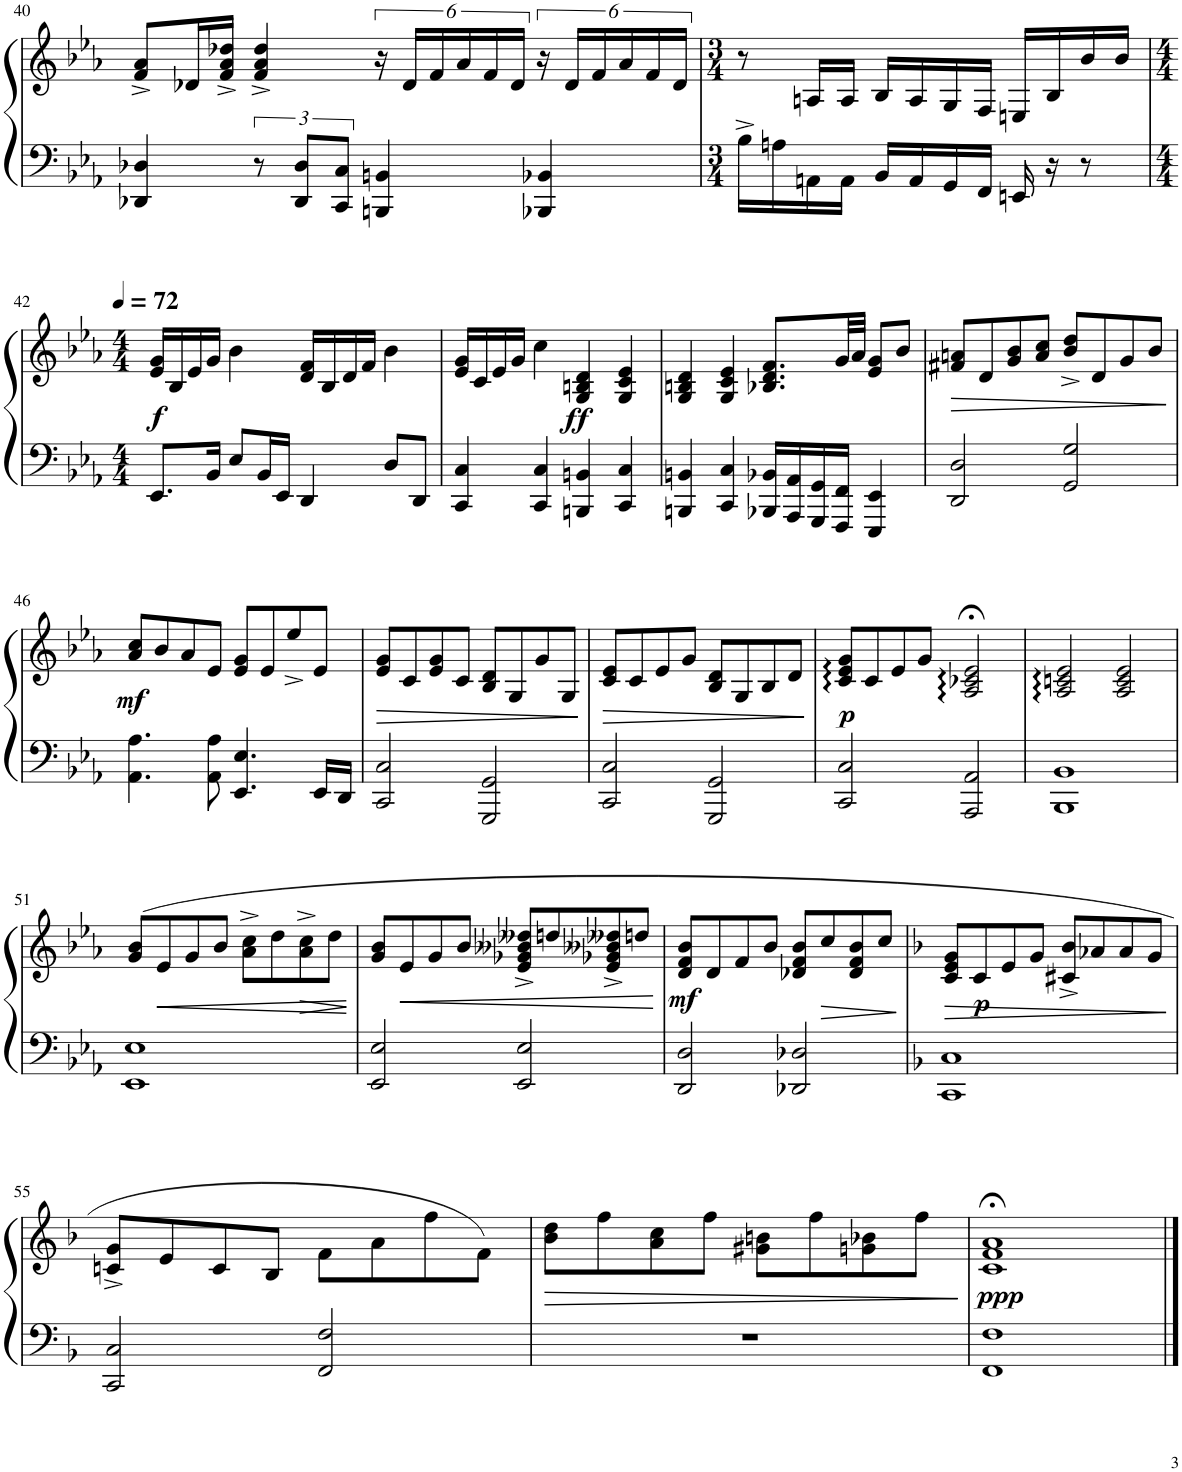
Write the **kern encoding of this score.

**kern	**kern	**dynam
*part1	*part1	*part1
*staff2	*staff1	*staff1/2
*I"Piano	*	*
*I'Pno.	*	*
!!LO:PB:g=z
*clefG2	*clefG2	*
*k[b-e-a-]	*k[b-e-a-]	*
*M4/4	*M4/4	*
=40	=40	=40
4DD-X/ 4D-X/	8f/^ 8a-/^L	.
.	16d-X/L	.
.	16f/^ 16a-/^ 16dd-X/^JJ	.
12r	4f/^ 4a-/^ 4dd-/^	.
12DD-/ 12D-/L	.	.
12CC/ 12C/J	.	.
4BBBn/ 4BBn/	24r	.
.	24d-/LL	.
.	24f/	.
.	24a-/	.
.	24f/	.
.	24d-/JJ	.
4BBB-X/ 4BB-X/	24r	.
.	24d-/LL	.
.	24f/	.
.	24a-/	.
.	24f/	.
.	24d-/JJ	.
=41	=41	=41
*M3/4	*M3/4	*
16B-^\LL	8r	.
16An\	.	.
16AAn\	16An/LL	.
16AA\JJ	16A/JJ	.
16BB-/LL	16B-/LL	.
16AA/	16A/	.
16GG/	16G/	.
16FF/JJ	16F/JJ	.
16EEn/	16En/LL	.
16r	16B-/	.
8r	16b-/	.
.	16b-/JJ	.
!!LO:LB:g=z
=42	=42	=42
*k[b-e-a-]	*k[b-e-a-]	*
*M4/4	*M4/4	*
*	*MM72	*
!	!	!LO:DY:b
8.EE-/L	16e-/ 16g/LL	f
.	16B-/	.
.	16e-/	.
16BB-/Jk	16g/JJ	.
8E-/L	4b-\	.
16BB-/L	.	.
16EE-/JJ	.	.
4DD/	16d/ 16f/LL	.
.	16B-/	.
.	16d/	.
.	16f/JJ	.
8D/L	4b-\	.
8DD/J	.	.
=43	=43	=43
4CC/ 4C/	16e-/ 16g/LL	.
.	16c/	.
.	16e-/	.
.	16g/JJ	.
4CC/ 4C/	4cc\	.
!	!	!LO:DY:b
4BBBn/ 4BBn/	4G/ 4Bn/ 4d/	ff
4CC/ 4C/	4G/ 4c/ 4e-/	.
=44	=44	=44
4BBBn/ 4BBn/	4G/ 4Bn/ 4d/	.
4CC/ 4C/	4G/ 4c/ 4e-/	.
16BBB-X/ 16BB-X/LL	8.B-X/ 8.d/ 8.f/L	.
16AAA-/ 16AA-/	.	.
16GGG/ 16GG/	.	.
16FFF/ 16FF/JJ	32g/LL	.
.	32a-/JJJ	.
4EEE-/ 4EE-/	8e-/ 8g/L	.
.	8b-/J	.
=45	=45	=45
!	!	!LO:HP:b
2DD/ 2D/	8f#X/ 8an/L	>
.	8d/	.
.	8g/ 8b-/	.
.	8a/ 8cc/J	.
2GG/ 2G/	8b-/^ 8dd/^L	.
.	8d/	.
.	8g/	.
.	8b-/J	.
.	.	]
!!LO:LB:g=z
=46	=46	=46
!	!	!LO:DY:b
4.AA-\ 4.A-\	8a-/ 8cc/L	mf
.	8b-/	.
.	8a-/	.
8AA-\ 8A-\	8e-/J	.
4.EE-/ 4.E-/	8e-/ 8g/L	.
.	8e-/	.
.	8ee-^/	.
16EE-/LL	8e-/J	.
16DD/JJ	.	.
=47	=47	=47
!	!	!LO:HP:b
2CC/ 2C/	8e-/ 8g/L	>
.	8c/	.
.	8e-/ 8g/	.
.	8c/J	.
2GGG/ 2GG/	8B-/ 8d/L	.
.	8G/	.
.	8g/	.
.	8G/J	.
.	.	]
=48	=48	=48
!	!	!LO:HP:b
2CC/ 2C/	8c/ 8e-/L	>
.	8c/	.
.	8e-/	.
.	8g/J	.
2GGG/ 2GG/	8B-/ 8d/L	.
.	8G/	.
.	8B-/	.
.	8d/J	.
.	.	]
=49	=49	=49
!	!	!LO:DY:b
2CC/ 2C/	8c/ 8e-/ 8g/L	p
.	8c/	.
.	8e-/	.
.	8g/J	.
2AAA-/ 2AA-/	2A-/;< 2c-X/;< 2e-/;<	.
=50	=50	=50
1BBB- 1BB-	2A-/ 2cn/ 2e-/	.
.	2A-/ 2c/ 2e-/	.
!!LO:LB:g=z
=51	=51	=51
1EE- 1E-	(8g/ 8b-/L	.
!	!	!LO:HP:b
.	8e-/	<
.	8g/	.
.	8b-/J	.
.	8a-\^ 8cc\^L	.
.	8dd\	.
!	!	!LO:HP:b
.	8a-\^ 8cc\^	>
.	8dd\J	.
.	.	[ ]
=52	=52	=52
2EE-/ 2E-/	8g/ 8b-/L	.
!	!	!LO:HP:b
.	8e-/	<
.	8g/	.
.	8b-/J	.
2EE-/ 2E-/	8e-/^ 8g-X/^ 8b--X/^ 8dd--X/^L	.
.	8ddn/	.
.	8e-/^ 8g-X/^ 8b--X/^ 8dd--X/^	.
.	8ddn/J	.
.	.	[
=53	=53	=53
!	!	!LO:DY:b
2DD/ 2D/	8d/ 8f/ 8b-/L	mf
.	8d/	.
.	8f/	.
.	8b-/J	.
2DD-X/ 2D-X/	8d-X/ 8f/ 8b-/L	.
!	!	!LO:HP:b
.	8cc/	>
.	8d-/ 8f/ 8b-/	.
.	8cc/J	.
.	.	]
=54	=54	=54
*k[b-]	*k[b-]	*
!	!	!LO:HP:b
1CC 1C	8c/ 8e/ 8g/L	>
!	!	!LO:DY:b
.	8c/	p
.	8e/	.
.	8g/J	.
.	8c#X/^ 8b-/^L	.
.	8a-X/	.
.	8a-/	.
.	8g/J	.
.	.	]
!!LO:LB:g=z
=55	=55	=55
2CC/ 2C/	8cn/^ 8g/^L	.
.	8e/	.
.	8c/	.
.	8B-/J	.
2FF/ 2F/	8f\L	.
.	8a\	.
.	8ff\	.
.	8f\J)	.
=56	=56	=56
!	!	!LO:HP:b
1r	8b-\ 8dd\L	>
.	8ff\	.
.	8a\ 8cc\	.
.	8ff\J	.
.	8g#X\ 8bn\L	.
.	8ff\	.
.	8gn\ 8b-X\	.
.	8ff\J	.
.	.	]
=57	=57	=57
!	!	!LO:DY:b
1FF 1F	1c;< 1f;< 1a;<	ppp
==	==	==
*-	*-	*-
